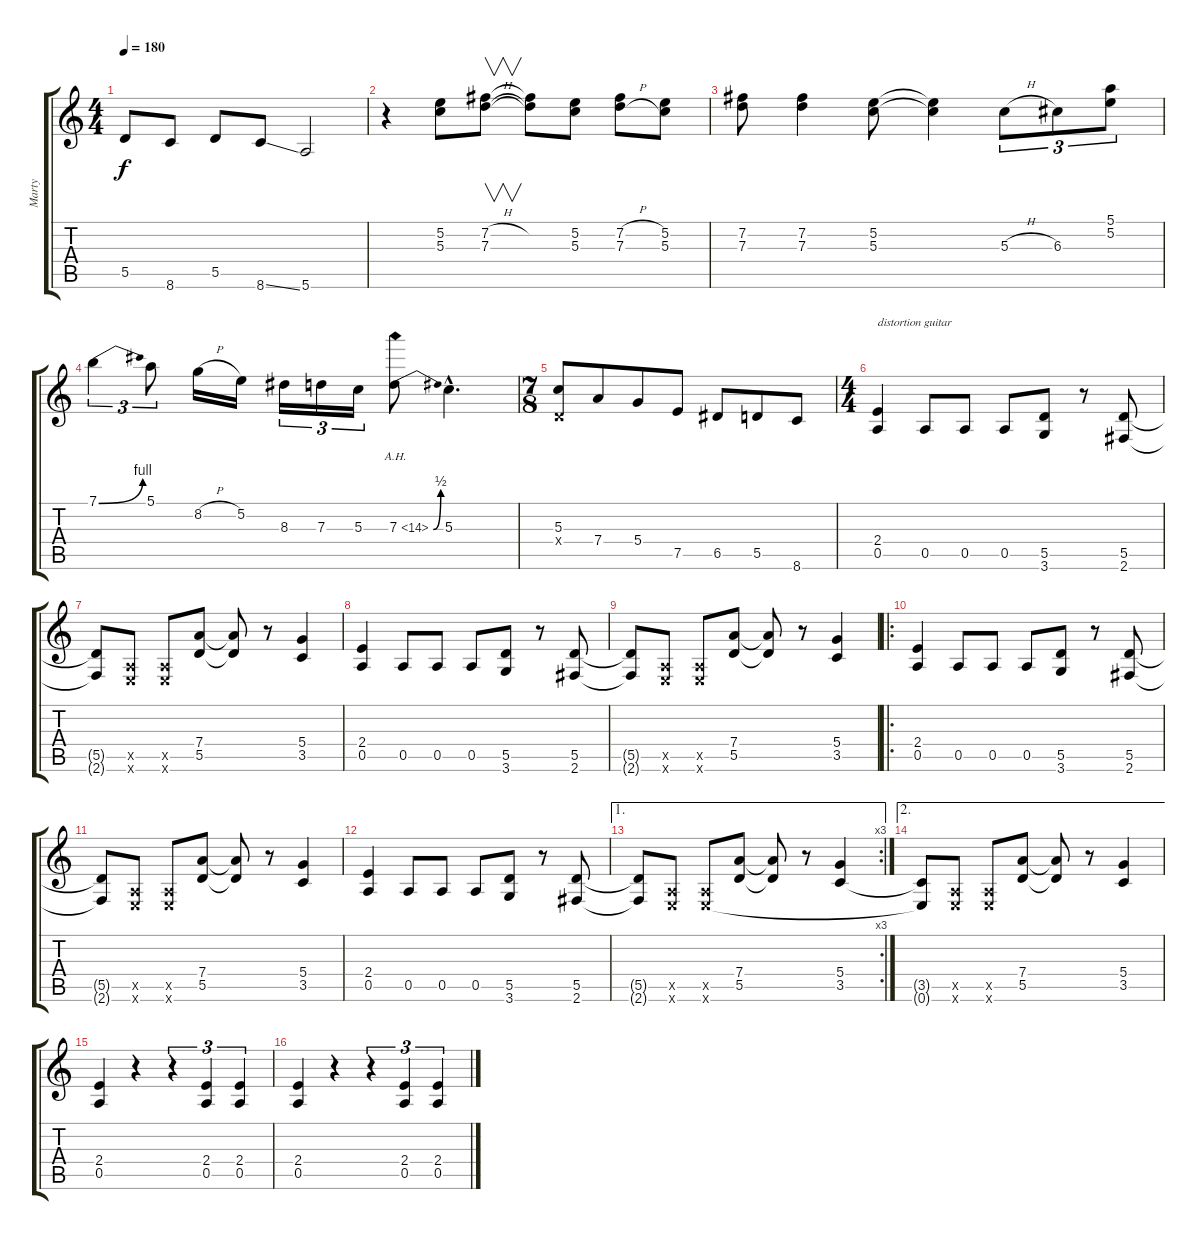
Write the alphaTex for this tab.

\track ("Marty" "Marty") {instrument overdrivenguitar}
\staff {score tabs}
\tuning (E4 B3 G3 D3 A2 E2) {hide}
\ts (4 4)
\tempo 180
\clef g2
\ks c
5.5.8{dy f} 8.6.8 5.5.8 8.6{ss}.8 5.6.2 |
r.4 (5.2 5.3).8 (7.2{h} 7.3{h}).8{v} (7.2{t} 7.3{t}).8 (5.2 5.3).8 (7.2{h} 7.3{h}).8 (5.2 5.3).8 |
(7.2 7.3).8 (7.2 7.3).4 (5.2 5.3).8 (5.2{t} 5.3{t}).4 5.3{h}.8{tu (3 2)} 6.3.8{tu (3 2)} (5.1 5.2).8{tu (3 2)} |
7.1{be (bend 0 0 60 4)}.4{tu (3 2)} 5.1.8{tu (3 2)} 8.2{h}.16 5.2.16 8.3.16{tu (3 2)} 7.3.16{tu (3 2)} 5.3.16{tu (3 2)} 7.3{be (bend 0 0 60 2) ah 7}.8 5.3{hac}.4{d} |
\ts (7 8)
(5.3 0.4{x}).8 7.4.8 5.4.8 7.5.8 6.5.8 5.5.8 8.6.8 |
\ts (4 4)
(2.4 0.5).4{txt "distortion guitar" instrument overdrivenguitar} 0.5.8 0.5.8 0.5.8 (5.5 3.6).8 r.8 (5.5 2.6).8 |
(5.5{t} 2.6{t}).8 (0.5{x} 0.6{x}).8 (0.5{x} 0.6{x}).8 (7.4 5.5).8 (7.4{t} 5.5{t}).8 r.8 (5.4 3.5).4 |
(2.4 0.5).4 0.5.8 0.5.8 0.5.8 (5.5 3.6).8 r.8 (5.5 2.6).8 |
(5.5{t} 2.6{t}).8 (0.5{x} 0.6{x}).8 (0.5{x} 0.6{x}).8 (7.4 5.5).8 (7.4{t} 5.5{t}).8 r.8 (5.4 3.5).4 |
\ro
(2.4 0.5).4 0.5.8 0.5.8 0.5.8 (5.5 3.6).8 r.8 (5.5 2.6).8 |
(5.5{t} 2.6{t}).8 (0.5{x} 0.6{x}).8 (0.5{x} 0.6{x}).8 (7.4 5.5).8 (7.4{t} 5.5{t}).8 r.8 (5.4 3.5).4 |
(2.4 0.5).4 0.5.8 0.5.8 0.5.8 (5.5 3.6).8 r.8 (5.5 2.6).8 |
\ae 1
\rc 3
(5.5{t} 2.6{t}).8 (0.5{x} 0.6{x}).8 (0.5{x} 0.6{x}).8 (7.4 5.5).8 (7.4{t} 5.5{t}).8 r.8 (5.4 3.5).4 |
\ae 2
(3.5{t} 0.6{t}).8 (0.5{x} 0.6{x}).8 (0.5{x} 0.6{x}).8 (7.4 5.5).8 (7.4{t} 5.5{t}).8 r.8 (5.4 3.5).4 |
(2.4 0.5).4 r.4 r.4{tu (3 2)} (2.4 0.5).4{tu (3 2)} (2.4 0.5).4{tu (3 2)} |
(2.4 0.5).4 r.4 r.4{tu (3 2)} (2.4 0.5).4{tu (3 2)} (2.4 0.5).4{tu (3 2)}
